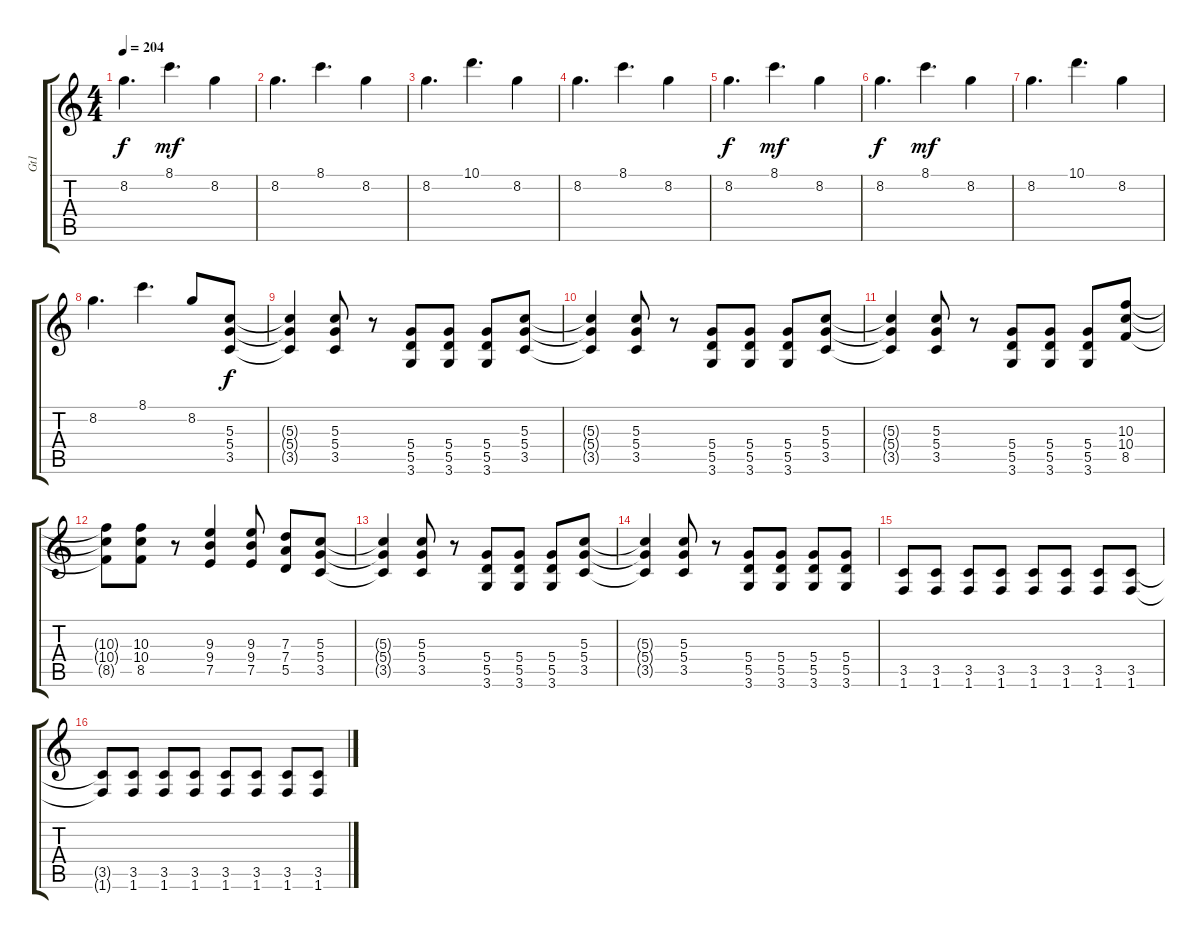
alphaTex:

\track ("Gt1" "Gt1") {instrument overdrivenguitar}
\staff {score tabs}
\tuning (E4 B3 G3 D3 A2 E2) {hide}
\ts (4 4)
\tempo 204
\clef g2
\ks c
8.2.4{d dy f} 8.1.4{d dy mf} 8.2.4 |
8.2.4{d} 8.1.4{d} 8.2.4 |
8.2.4{d} 10.1.4{d} 8.2.4 |
8.2.4{d} 8.1.4{d} 8.2.4 |
8.2.4{d dy f} 8.1.4{d dy mf} 8.2.4 |
8.2.4{d dy f} 8.1.4{d dy mf} 8.2.4 |
8.2.4{d} 10.1.4{d} 8.2.4 |
8.2.4{d} 8.1.4{d} 8.2.8 (5.3 5.4 3.5).8{dy f} |
(5.3{t} 5.4{t} 3.5{t}).4 (5.3 5.4 3.5).8 r.8 (5.4 5.5 3.6).8 (5.4 5.5 3.6).8 (5.4 5.5 3.6).8 (5.3 5.4 3.5).8 |
(5.3{t} 5.4{t} 3.5{t}).4 (5.3 5.4 3.5).8 r.8 (5.4 5.5 3.6).8 (5.4 5.5 3.6).8 (5.4 5.5 3.6).8 (5.3 5.4 3.5).8 |
(5.3{t} 5.4{t} 3.5{t}).4 (5.3 5.4 3.5).8 r.8 (5.4 5.5 3.6).8 (5.4 5.5 3.6).8 (5.4 5.5 3.6).8 (10.3 10.4 8.5).8 |
(10.3{t} 10.4{t} 8.5{t}).8 (10.3 10.4 8.5).8 r.8 (9.3 9.4 7.5).4 (9.3 9.4 7.5).8 (7.3 7.4 5.5).8 (5.3 5.4 3.5).8 |
(5.3{t} 5.4{t} 3.5{t}).4 (5.3 5.4 3.5).8 r.8 (5.4 5.5 3.6).8 (5.4 5.5 3.6).8 (5.4 5.5 3.6).8 (5.3 5.4 3.5).8 |
(5.3{t} 5.4{t} 3.5{t}).4 (5.3 5.4 3.5).8 r.8 (5.4 5.5 3.6).8 (5.4 5.5 3.6).8 (5.4 5.5 3.6).8 (5.4 5.5 3.6).8 |
(3.5 1.6).8 (3.5 1.6).8 (3.5 1.6).8 (3.5 1.6).8 (3.5 1.6).8 (3.5 1.6).8 (3.5 1.6).8 (3.5 1.6).8 |
(3.5{t} 1.6{t}).8 (3.5 1.6).8 (3.5 1.6).8 (3.5 1.6).8 (3.5 1.6).8 (3.5 1.6).8 (3.5 1.6).8 (3.5 1.6).8
